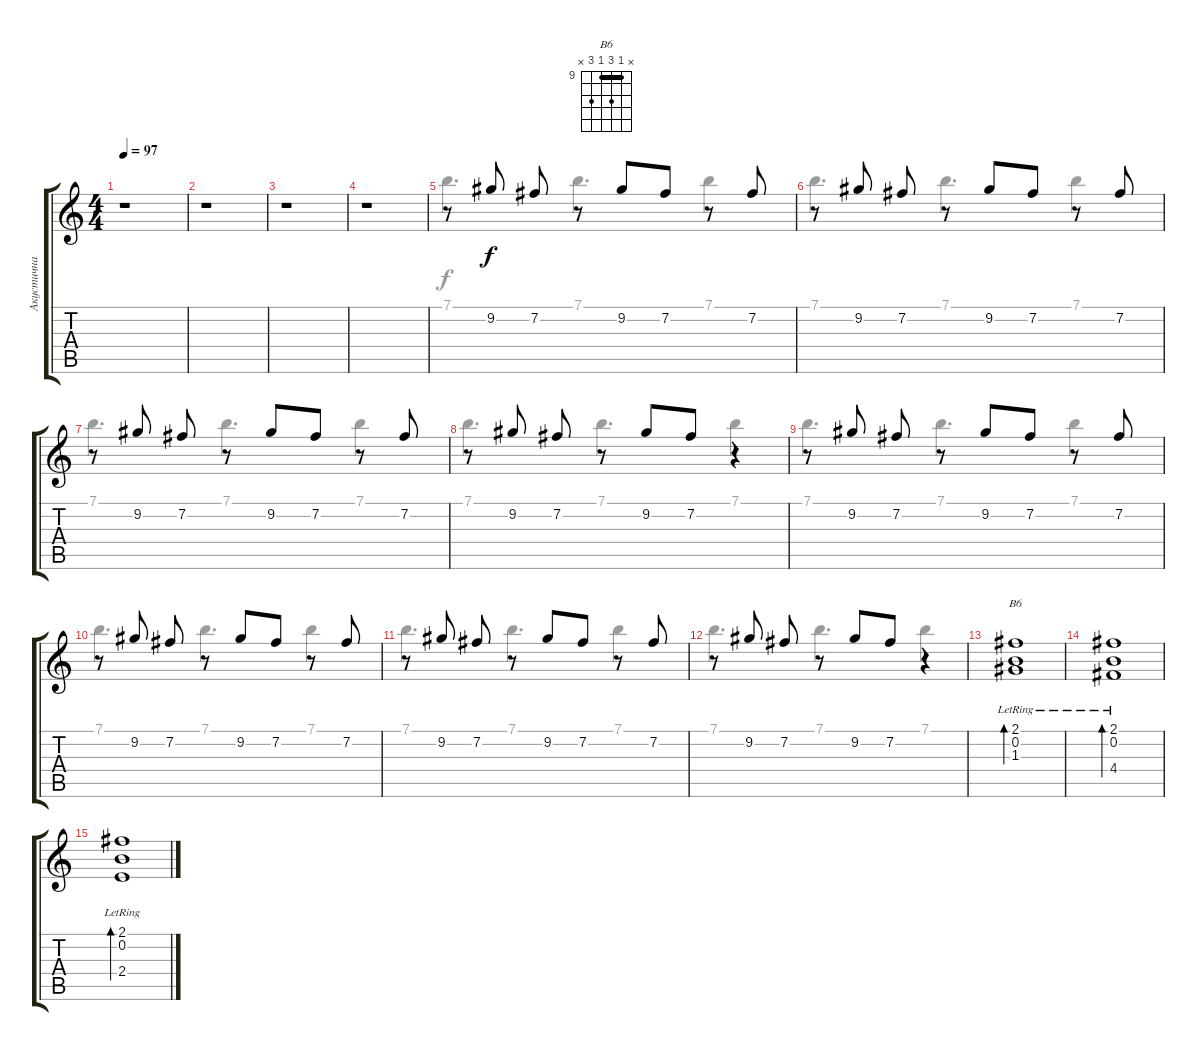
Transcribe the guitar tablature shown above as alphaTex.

\track ("Акустична гитара(партія друга)" "Акустична ") {instrument acousticguitarsteel}
\staff {score tabs}
\tuning (E4 B3 G3 D3 A2 E2) {hide}
\chord ("B6" x 9 11 9 11 x) {firstfret 9 barre 9}
\voice
\ts (4 4)
\tempo 97
\clef g2
\ks c
r.1{dy f} |
r.1 |
r.1 |
r.1 |
r.8 9.2.8 7.2.8 r.8 9.2.8 7.2.8 r.8 7.2.8 |
r.8 9.2.8 7.2.8 r.8 9.2.8 7.2.8 r.8 7.2.8 |
r.8 9.2.8 7.2.8 r.8 9.2.8 7.2.8 r.8 7.2.8 |
r.8 9.2.8 7.2.8 r.8 9.2.8 7.2.8 r.4 |
r.8 9.2.8 7.2.8 r.8 9.2.8 7.2.8 r.8 7.2.8 |
r.8 9.2.8 7.2.8 r.8 9.2.8 7.2.8 r.8 7.2.8 |
r.8 9.2.8 7.2.8 r.8 9.2.8 7.2.8 r.8 7.2.8 |
r.8 9.2.8 7.2.8 r.8 9.2.8 7.2.8 r.4 |
(2.1{lr} 0.2{lr} 1.3{lr}).1{bd 240 ch "B6"} |
(2.1{lr} 0.2{lr} 4.4{lr}).1{bd 240} |
(2.1{lr} 0.2{lr} 2.4{lr}).1{bd 240} |
\voice
\clef g2
\ottava regular
\simile none
\ks c
|
|
|
|
7.1.4{d} 7.1.4{d} 7.1.4 |
7.1.4{d} 7.1.4{d} 7.1.4 |
7.1.4{d} 7.1.4{d} 7.1.4 |
7.1.4{d} 7.1.4{d} 7.1.4 |
7.1.4{d} 7.1.4{d} 7.1.4 |
7.1.4{d} 7.1.4{d} 7.1.4 |
7.1.4{d} 7.1.4{d} 7.1.4 |
7.1.4{d} 7.1.4{d} 7.1.4 |
|
|
|
